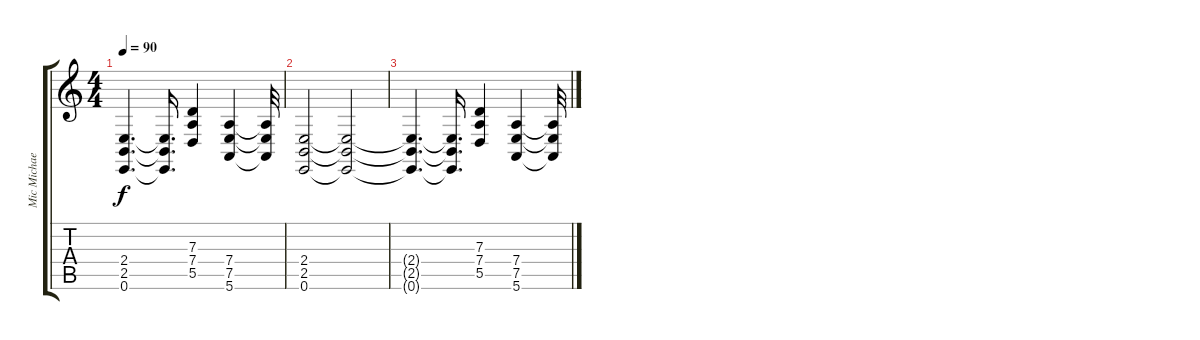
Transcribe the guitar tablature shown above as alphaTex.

\track ("Mic Michaeli" "Mic Michae") {instrument lead2sawtooth}
\staff {score tabs}
\tuning (E4 B3 G3 D3 A2 E2) {hide}
\ts (4 4)
\tempo 90
\clef g2
\ks c
(2.4{t} 2.5{t} 0.6{t}).4{d dy f} (2.4{t} 2.5{t} 0.6{t}).16{d} (7.3 7.4 5.5).4 (7.4 7.5 5.6).4 (7.4{t} 7.5{t} 5.6{t}).32 |
(2.4 2.5 0.6).2 (2.4{t} 2.5{t} 0.6{t}).2 |
(2.4{t} 2.5{t} 0.6{t}).4{d} (2.4{t} 2.5{t} 0.6{t}).16{d} (7.3 7.4 5.5).4 (7.4 7.5 5.6).4 (7.4{t} 7.5{t} 5.6{t}).32
